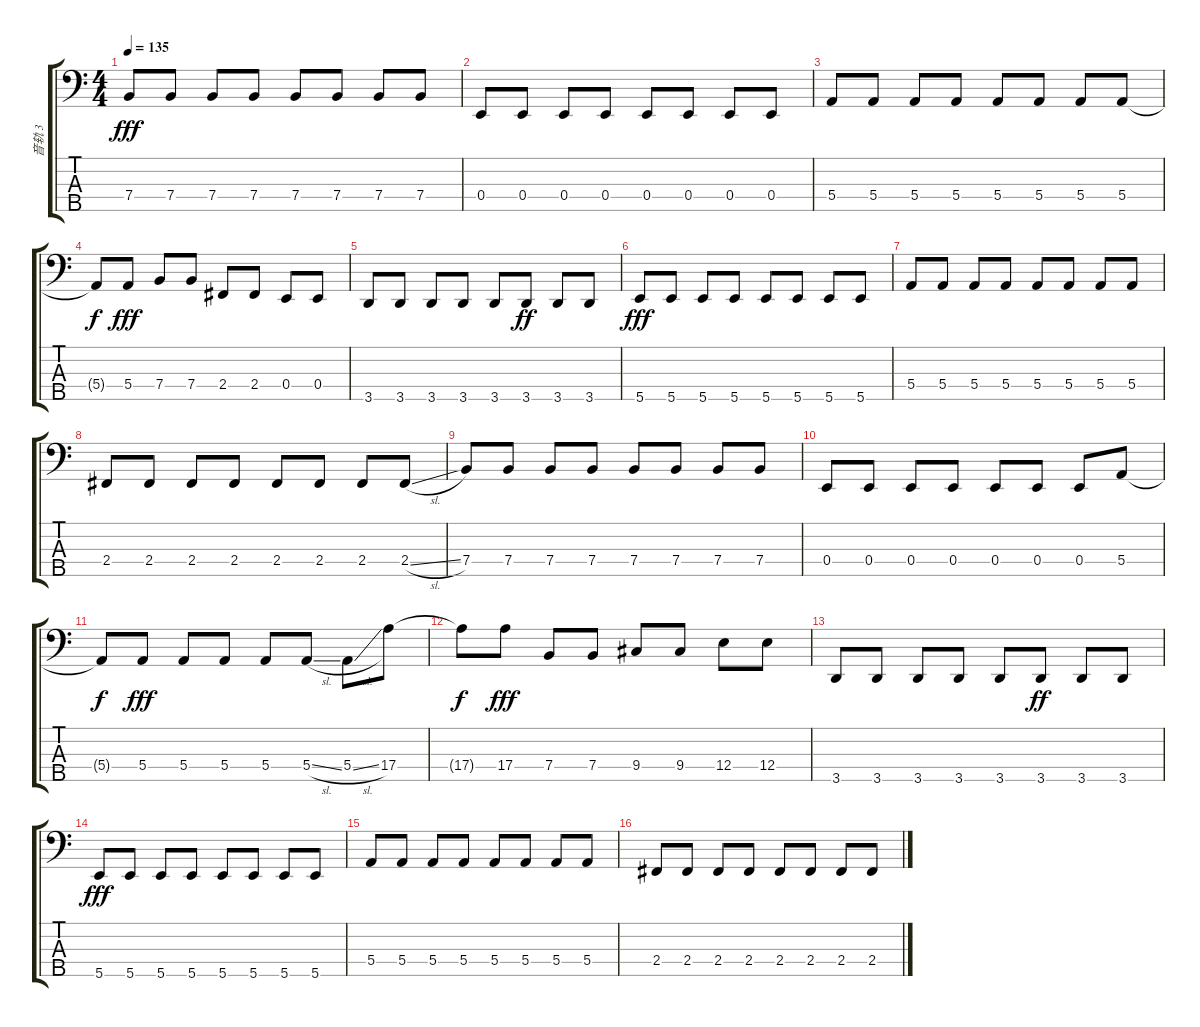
\track ("音轨 3" "音轨 3") {instrument electricbassfinger}
\staff {score tabs}
\tuning (G2 D2 A1 E1 B0) {hide}
\ts (4 4)
\tempo 135
\clef f4
\ks c
7.4.8{dy fff} 7.4.8 7.4.8 7.4.8 7.4.8 7.4.8 7.4.8 7.4.8 |
0.4.8 0.4.8 0.4.8 0.4.8 0.4.8 0.4.8 0.4.8 0.4.8 |
5.4.8 5.4.8 5.4.8 5.4.8 5.4.8 5.4.8 5.4.8 5.4.8 |
5.4{t}.8{dy f} 5.4.8{dy fff} 7.4.8 7.4.8 2.4.8 2.4.8 0.4.8 0.4.8 |
3.5.8 3.5.8 3.5.8 3.5.8 3.5.8 3.5.8{dy ff} 3.5.8 3.5.8 |
5.5.8{dy fff} 5.5.8 5.5.8 5.5.8 5.5.8 5.5.8 5.5.8 5.5.8 |
5.4.8 5.4.8 5.4.8 5.4.8 5.4.8 5.4.8 5.4.8 5.4.8 |
2.4.8 2.4.8 2.4.8 2.4.8 2.4.8 2.4.8 2.4.8 2.4{sl}.8 |
7.4.8 7.4.8 7.4.8 7.4.8 7.4.8 7.4.8 7.4.8 7.4.8 |
0.4.8 0.4.8 0.4.8 0.4.8 0.4.8 0.4.8 0.4.8 5.4.8 |
5.4{t}.8{dy f} 5.4.8{dy fff} 5.4.8 5.4.8 5.4.8 5.4{sl}.8 5.4{sl}.8 17.4.8 |
17.4{t}.8{dy f} 17.4.8{dy fff} 7.4.8 7.4.8 9.4.8 9.4.8 12.4.8 12.4.8 |
3.5.8 3.5.8 3.5.8 3.5.8 3.5.8 3.5.8{dy ff} 3.5.8 3.5.8 |
5.5.8{dy fff} 5.5.8 5.5.8 5.5.8 5.5.8 5.5.8 5.5.8 5.5.8 |
5.4.8 5.4.8 5.4.8 5.4.8 5.4.8 5.4.8 5.4.8 5.4.8 |
2.4.8 2.4.8 2.4.8 2.4.8 2.4.8 2.4.8 2.4.8 2.4{sl}.8
